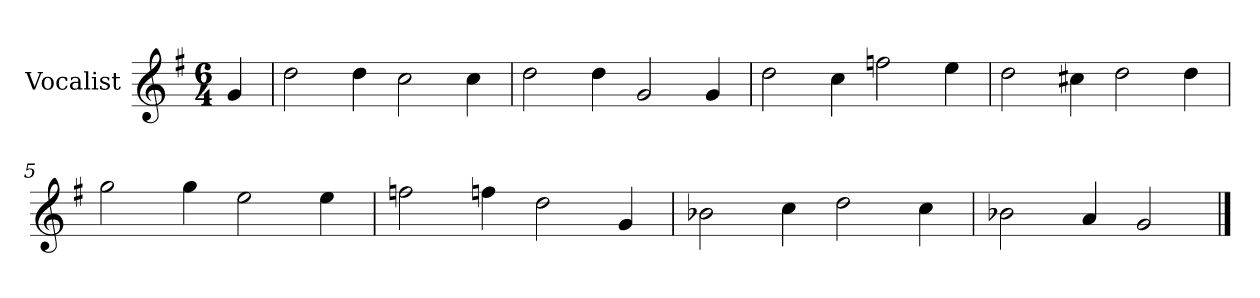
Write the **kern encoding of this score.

**kern
*part1
*staff1
*I"Vocalist
*k[f#]
*G:
*M6/4
=
4g
=1
2dd
4dd
2cc
4cc
=2
2dd
4dd
2g
4g
=3
2dd
4cc
2ffn
4ee
=4
2dd
4cc#X
2dd
4dd
=5
2gg
4gg
2ee
4ee
=6
2ffn
4ffn
2dd
4g
=7
2b-X
4cc
2dd
4cc
=8
2b-X
4a
2g
==
*-
